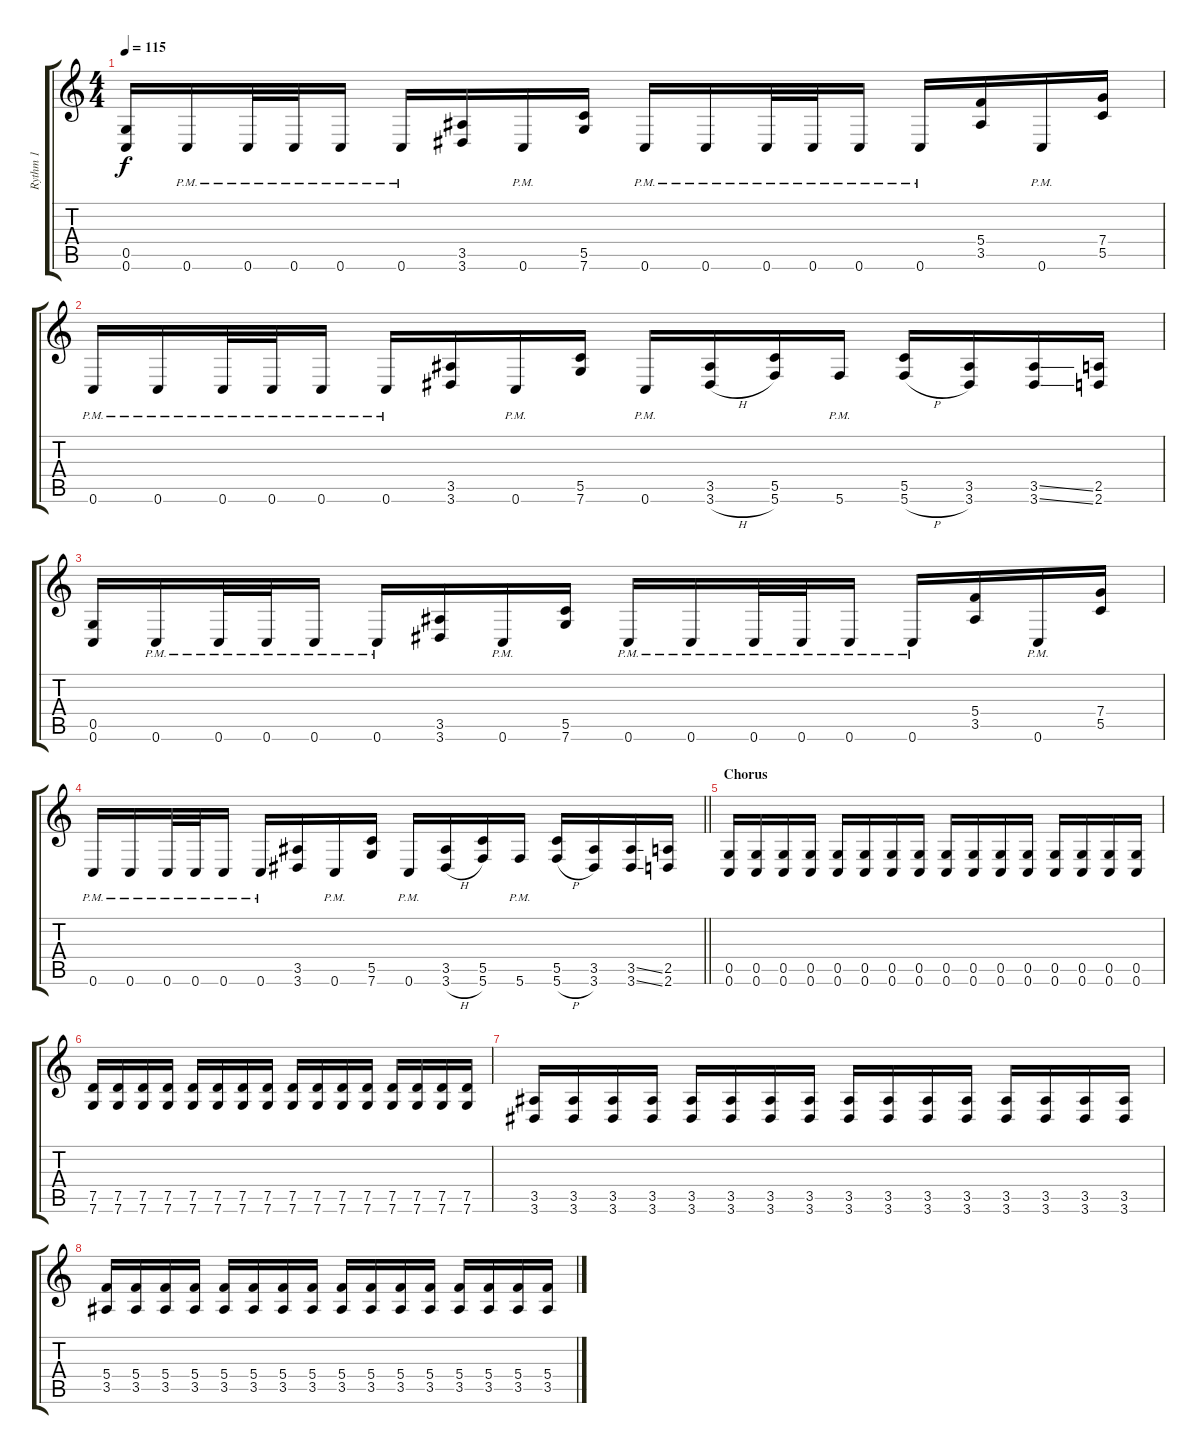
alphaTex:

\track ("Rythm 1" "Rythm 1") {instrument distortionguitar}
\staff {score tabs}
\tuning (D4 A3 F3 C3 G2 C2) {hide}
\ts (4 4)
\tempo 115
\clef g2
\ks c
(0.5 0.6).16{dy f} 0.6{pm}.16 0.6{pm}.32 0.6{pm}.32 0.6{pm}.16 0.6{pm}.16 (3.5 3.6).16 0.6{pm}.16 (5.5 7.6).16 0.6{pm}.16 0.6{pm}.16 0.6{pm}.32 0.6{pm}.32 0.6{pm}.16 0.6{pm}.16 (5.4 3.5).16 0.6{pm}.16 (7.4 5.5).16 |
0.6{pm}.16 0.6{pm}.16 0.6{pm}.32 0.6{pm}.32 0.6{pm}.16 0.6{pm}.16 (3.5 3.6).16 0.6{pm}.16 (5.5 7.6).16 0.6{pm}.16 (3.5 3.6{h}).16 (5.5 5.6).16 5.6{pm}.16 (5.5 5.6{h}).16 (3.5 3.6).16 (3.5{ss} 3.6{ss}).16 (2.5 2.6).16 |
(0.5 0.6).16 0.6{pm}.16 0.6{pm}.32 0.6{pm}.32 0.6{pm}.16 0.6{pm}.16 (3.5 3.6).16 0.6{pm}.16 (5.5 7.6).16 0.6{pm}.16 0.6{pm}.16 0.6{pm}.32 0.6{pm}.32 0.6{pm}.16 0.6{pm}.16 (5.4 3.5).16 0.6{pm}.16 (7.4 5.5).16 |
\barLineRight lightlight
0.6{pm}.16 0.6{pm}.16 0.6{pm}.32 0.6{pm}.32 0.6{pm}.16 0.6{pm}.16 (3.5 3.6).16 0.6{pm}.16 (5.5 7.6).16 0.6{pm}.16 (3.5 3.6{h}).16 (5.5 5.6).16 5.6{pm}.16 (5.5 5.6{h}).16 (3.5 3.6).16 (3.5{ss} 3.6{ss}).16 (2.5 2.6).16 |
\section ("" "Chorus")
(0.5 0.6).16 (0.5 0.6).16 (0.5 0.6).16 (0.5 0.6).16 (0.5 0.6).16 (0.5 0.6).16 (0.5 0.6).16 (0.5 0.6).16 (0.5 0.6).16 (0.5 0.6).16 (0.5 0.6).16 (0.5 0.6).16 (0.5 0.6).16 (0.5 0.6).16 (0.5 0.6).16 (0.5 0.6).16 |
(7.5 7.6).16 (7.5 7.6).16 (7.5 7.6).16 (7.5 7.6).16 (7.5 7.6).16 (7.5 7.6).16 (7.5 7.6).16 (7.5 7.6).16 (7.5 7.6).16 (7.5 7.6).16 (7.5 7.6).16 (7.5 7.6).16 (7.5 7.6).16 (7.5 7.6).16 (7.5 7.6).16 (7.5 7.6).16 |
(3.5 3.6).16 (3.5 3.6).16 (3.5 3.6).16 (3.5 3.6).16 (3.5 3.6).16 (3.5 3.6).16 (3.5 3.6).16 (3.5 3.6).16 (3.5 3.6).16 (3.5 3.6).16 (3.5 3.6).16 (3.5 3.6).16 (3.5 3.6).16 (3.5 3.6).16 (3.5 3.6).16 (3.5 3.6).16 |
(5.4 3.5).16 (5.4 3.5).16 (5.4 3.5).16 (5.4 3.5).16 (5.4 3.5).16 (5.4 3.5).16 (5.4 3.5).16 (5.4 3.5).16 (5.4 3.5).16 (5.4 3.5).16 (5.4 3.5).16 (5.4 3.5).16 (5.4 3.5).16 (5.4 3.5).16 (5.4 3.5).16 (5.4 3.5).16
